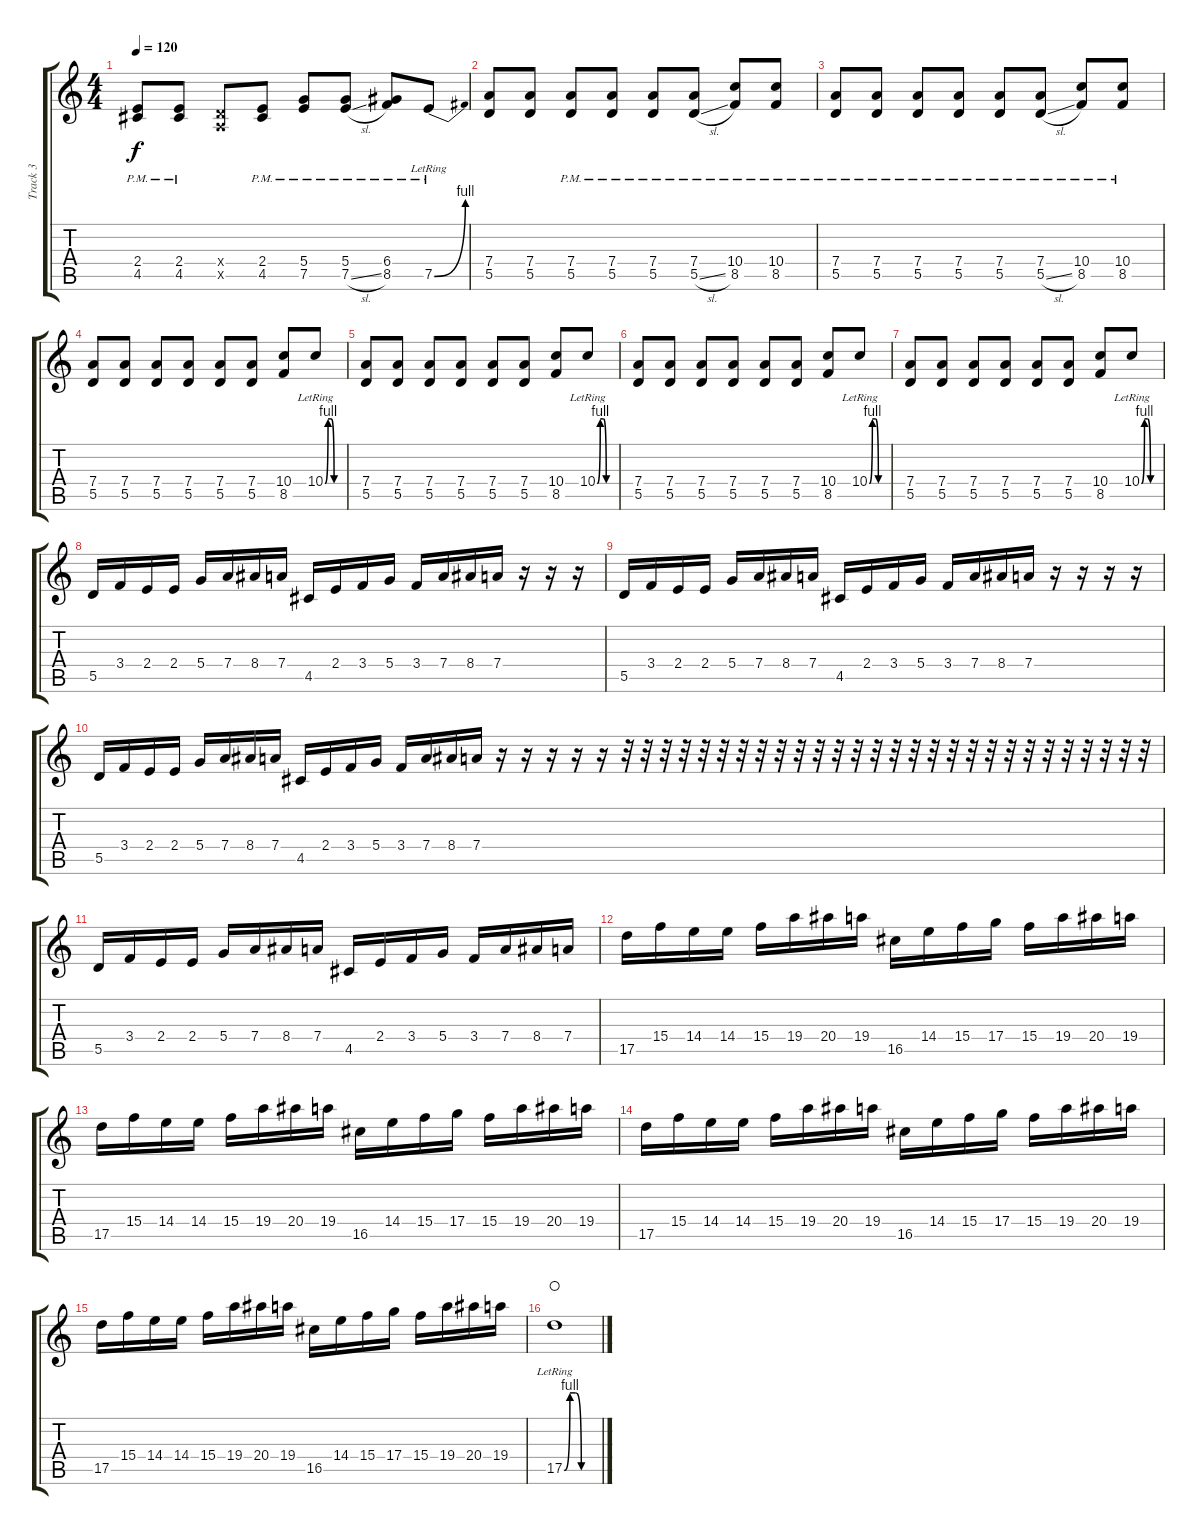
\track ("Track 3" "Track 3") {instrument overdrivenguitar}
\staff {score tabs}
\tuning (E4 B3 G3 D3 A2 E2) {hide}
\ts (4 4)
\tempo 120
\clef g2
\ks c
(2.4{pm} 4.5{pm}).8{dy f} (2.4{pm} 4.5{pm}).8 (0.4{x} 0.5{x}).8 (2.4{pm} 4.5{pm}).8 (5.4{pm} 7.5{pm}).8 (5.4{pm} 7.5{sl pm}).8 (6.4{pm} 8.5{pm}).8 7.5{be (bend 0 0 60 4) pm lr}.8 |
(7.4 5.5).8 (7.4 5.5).8 (7.4 5.5{pm}).8 (7.4 5.5{pm}).8 (7.4 5.5{pm}).8 (7.4 5.5{sl pm}).8 (10.4 8.5{pm}).8 (10.4 8.5{pm}).8 |
(7.4 5.5{pm}).8 (7.4 5.5{pm}).8 (7.4 5.5{pm}).8 (7.4 5.5{pm}).8 (7.4 5.5{pm}).8 (7.4 5.5{sl pm}).8 (10.4 8.5{pm}).8 (10.4 8.5{pm}).8 |
(7.4 5.5).8 (7.4 5.5).8 (7.4 5.5).8 (7.4 5.5).8 (7.4 5.5).8 (7.4 5.5).8 (10.4 8.5).8 10.4{be (custom 0 0 10 4 20 4 30 0 60 0) lr}.8 |
(7.4 5.5).8 (7.4 5.5).8 (7.4 5.5).8 (7.4 5.5).8 (7.4 5.5).8 (7.4 5.5).8 (10.4 8.5).8 10.4{be (custom 0 0 10 4 20 4 30 0 60 0) lr}.8 |
(7.4 5.5).8 (7.4 5.5).8 (7.4 5.5).8 (7.4 5.5).8 (7.4 5.5).8 (7.4 5.5).8 (10.4 8.5).8 10.4{be (custom 0 0 10 4 20 4 30 0 60 0) lr}.8 |
(7.4 5.5).8 (7.4 5.5).8 (7.4 5.5).8 (7.4 5.5).8 (7.4 5.5).8 (7.4 5.5).8 (10.4 8.5).8 10.4{be (custom 0 0 10 4 20 4 30 0 60 0) lr}.8 |
5.5.16 3.4.16 2.4.16 2.4.16 5.4.16 7.4.16 8.4.16 7.4.16 4.5.16 2.4.16 3.4.16 5.4.16 3.4.16 7.4.16 8.4.16 7.4.16 r.16 r.16 r.16 |
5.5.16 3.4.16 2.4.16 2.4.16 5.4.16 7.4.16 8.4.16 7.4.16 4.5.16 2.4.16 3.4.16 5.4.16 3.4.16 7.4.16 8.4.16 7.4.16 r.16 r.16 r.16 r.16 |
5.5.16 3.4.16 2.4.16 2.4.16 5.4.16 7.4.16 8.4.16 7.4.16 4.5.16 2.4.16 3.4.16 5.4.16 3.4.16 7.4.16 8.4.16 7.4.16 r.16 r.16 r.16 r.16 r.16 r.32 r.32 r.32 r.32 r.32 r.32 r.32 r.32 r.32 r.32 r.32 r.32 r.32 r.32 r.32 r.32 r.32 r.32 r.32 r.32 r.32 r.32 r.32 r.32 r.32 r.32 r.32 r.32 |
5.5.16 3.4.16 2.4.16 2.4.16 5.4.16 7.4.16 8.4.16 7.4.16 4.5.16 2.4.16 3.4.16 5.4.16 3.4.16 7.4.16 8.4.16 7.4.16 |
17.5.16 15.4.16 14.4.16 14.4.16 15.4.16 19.4.16 20.4.16 19.4.16 16.5.16 14.4.16 15.4.16 17.4.16 15.4.16 19.4.16 20.4.16 19.4.16 |
17.5.16 15.4.16 14.4.16 14.4.16 15.4.16 19.4.16 20.4.16 19.4.16 16.5.16 14.4.16 15.4.16 17.4.16 15.4.16 19.4.16 20.4.16 19.4.16 |
17.5.16 15.4.16 14.4.16 14.4.16 15.4.16 19.4.16 20.4.16 19.4.16 16.5.16 14.4.16 15.4.16 17.4.16 15.4.16 19.4.16 20.4.16 19.4.16 |
17.5.16 15.4.16 14.4.16 14.4.16 15.4.16 19.4.16 20.4.16 19.4.16 16.5.16 14.4.16 15.4.16 17.4.16 15.4.16 19.4.16 20.4.16 19.4.16 |
17.5{be (custom 0 0 10 4 20 4 30 0 60 0) lr}.1{waho}
